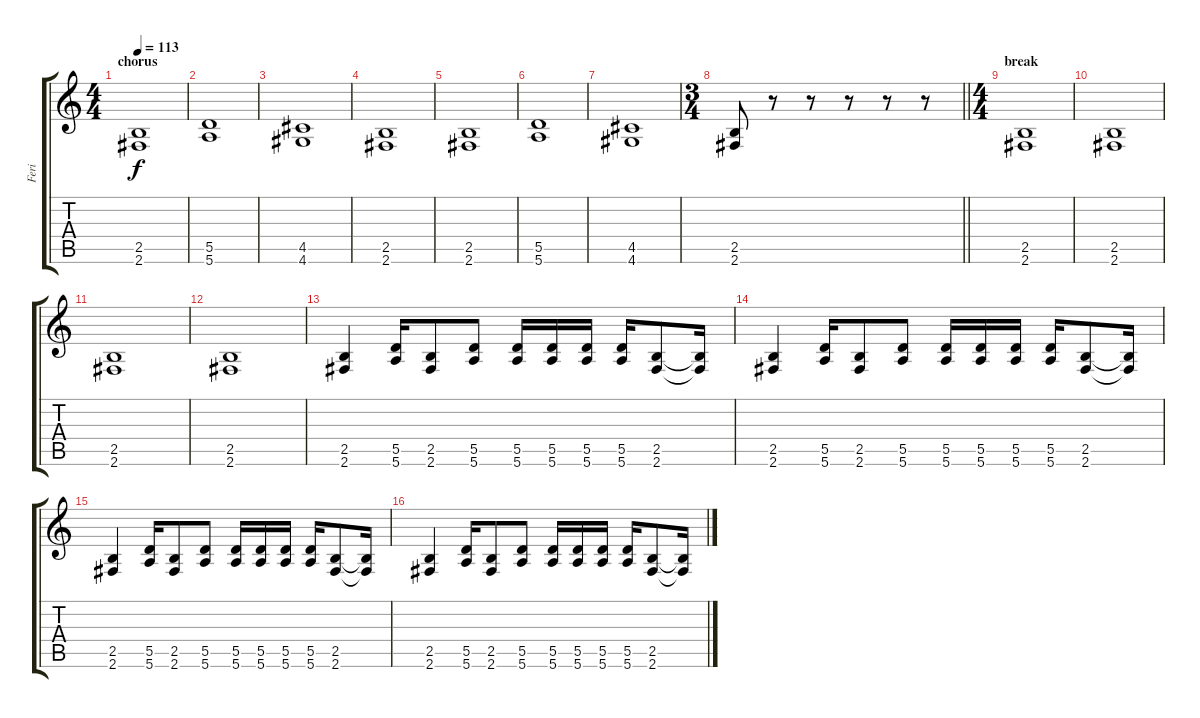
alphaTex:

\track ("Feri" "Feri") {instrument distortionguitar}
\staff {score tabs}
\tuning (E4 B3 G3 D3 A2 E2) {hide}
\ts (4 4)
\section ("" "chorus")
\tempo 113
\clef g2
\ks c
(2.5 2.6).1{dy f} |
(5.5 5.6).1 |
(4.5 4.6).1 |
(2.5 2.6).1 |
(2.5 2.6).1 |
(5.5 5.6).1 |
(4.5 4.6).1 |
\ts (3 4)
\barLineRight lightlight
(2.5 2.6).8 r.8 r.8 r.8 r.8 r.8 |
\ts (4 4)
\section ("" "break")
(2.5 2.6).1 |
(2.5 2.6).1 |
(2.5 2.6).1 |
(2.5 2.6).1 |
(2.5 2.6).4 (5.5 5.6).16 (2.5 2.6).8 (5.5 5.6).8 (5.5 5.6).16 (5.5 5.6).16 (5.5 5.6).16 (5.5 5.6).16 (2.5 2.6).8 (2.5{t} 2.6{t}).16 |
(2.5 2.6).4 (5.5 5.6).16 (2.5 2.6).8 (5.5 5.6).8 (5.5 5.6).16 (5.5 5.6).16 (5.5 5.6).16 (5.5 5.6).16 (2.5 2.6).8 (2.5{t} 2.6{t}).16 |
(2.5 2.6).4 (5.5 5.6).16 (2.5 2.6).8 (5.5 5.6).8 (5.5 5.6).16 (5.5 5.6).16 (5.5 5.6).16 (5.5 5.6).16 (2.5 2.6).8 (2.5{t} 2.6{t}).16 |
(2.5 2.6).4 (5.5 5.6).16 (2.5 2.6).8 (5.5 5.6).8 (5.5 5.6).16 (5.5 5.6).16 (5.5 5.6).16 (5.5 5.6).16 (2.5 2.6).8 (2.5{t} 2.6{t}).16
